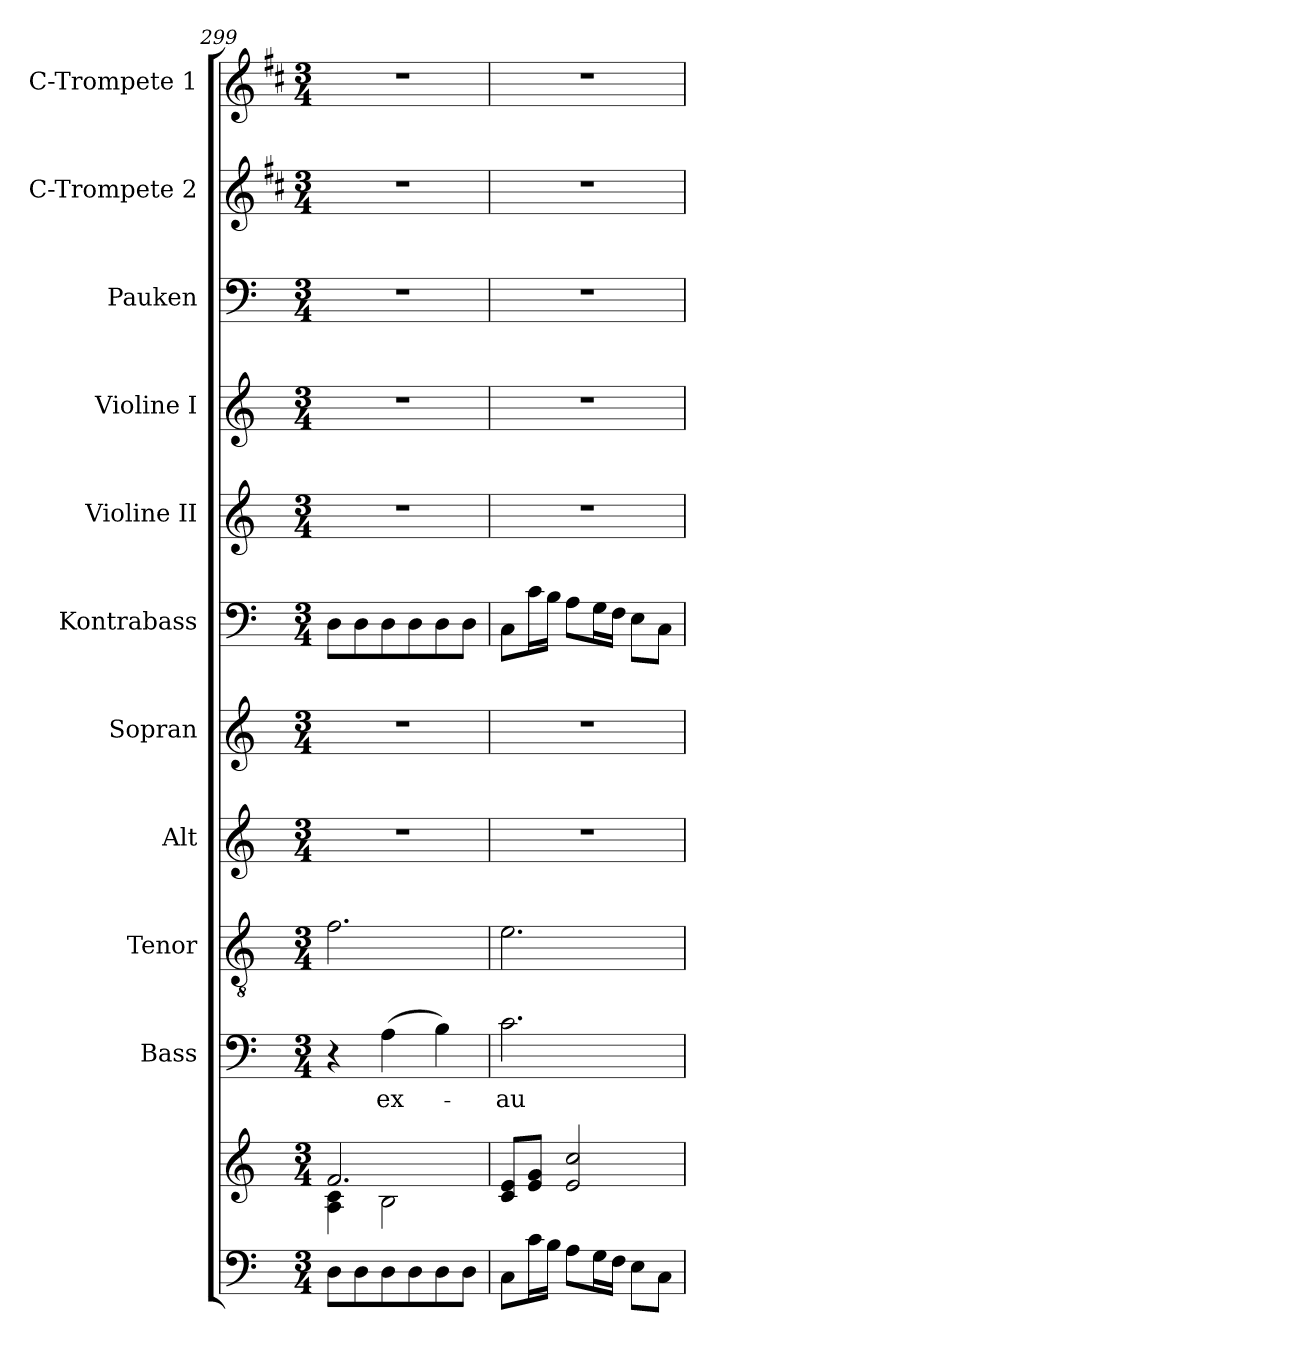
**kern	**kern	**kern	**text	**kern	**kern	**kern	**kern	**kern	**kern	**kern	**kern	**kern
*part11	*part11	*part10	*part10	*part9	*part8	*part7	*part6	*part5	*part4	*part3	*part2	*part1
*staff12	*staff11	*staff10	*staff10	*staff9	*staff8	*staff7	*staff6	*staff5	*staff4	*staff3	*staff2	*staff1
*	*	*I"Bass	*	*I"Tenor	*I"Alt	*I"Sopran	*I"Kontrabass	*I"Violine II	*I"Violine I	*I"Pauken	*I"C-Trompete 2	*I"C-Trompete 1
*	*	*I'B.	*	*I'T.	*I'A.	*I'S.	*I'Kb.	*I'Vl. II	*I'Vl. I	*I'Pk.	*I'C Trp. 2	*I'C Trp. 1
*clefF4	*clefG2	*clefF4	*	*clefGv2	*clefG2	*clefG2	*clefF4	*clefG2	*clefG2	*clefF4	*clefG2	*clefG2
*	*	*	*	*	*	*	*ITrd7c12	*	*	*	*ITrd1c2	*ITrd1c2
*k[]	*k[]	*k[]	*	*k[]	*k[]	*k[]	*k[]	*k[]	*k[]	*k[]	*k[]	*k[]
*C:	*C:	*C:	*	*C:	*C:	*C:	*C:	*C:	*C:	*C:	*C:	*C:
*M3/4	*M3/4	*M3/4	*	*M3/4	*M3/4	*M3/4	*M3/4	*M3/4	*M3/4	*M3/4	*M3/4	*M3/4
=299	=299	=299	=299	=299	=299	=299	=299	=299	=299	=299	=299	=299
*	*^	*	*	*	*	*	*	*	*	*	*	*
8D\L	2.f/	4A\ 4c\	4r	.	2.f\	2.r	2.r	8DD\L	2.r	2.r	2.r	2.r	2.r
8D\	.	.	.	.	.	.	.	8DD\	.	.	.	.	.
!	!	!	!	!LO:LY:b	!	!	!	!	!	!	!	!	!
8D\	.	2B\	(>4A\	ex-	.	.	.	8DD\	.	.	.	.	.
8D\	.	.	.	.	.	.	.	8DD\	.	.	.	.	.
8D\	.	.	4B\)	.	.	.	.	8DD\	.	.	.	.	.
8D\J	.	.	.	.	.	.	.	8DD\J	.	.	.	.	.
*	*v	*v	*	*	*	*	*	*	*	*	*	*	*
=300	=300	=300	=300	=300	=300	=300	=300	=300	=300	=300	=300	=300
!	!	!	!LO:LY:b	!	!	!	!	!	!	!	!	!
8C\L	8c/ 8e/L	2.c\	-au-	2.e\	2.r	2.r	8CC\L	2.r	2.r	2.r	2.r	2.r
16c\L	8e/ 8g/J	.	.	.	.	.	16C\L	.	.	.	.	.
16B\JJ	.	.	.	.	.	.	16BB\JJ	.	.	.	.	.
8A\L	2e/ 2cc/	.	.	.	.	.	8AA\L	.	.	.	.	.
16G\L	.	.	.	.	.	.	16GG\L	.	.	.	.	.
16F\JJ	.	.	.	.	.	.	16FF\JJ	.	.	.	.	.
8E\L	.	.	.	.	.	.	8EE\L	.	.	.	.	.
8C\J	.	.	.	.	.	.	8CC\J	.	.	.	.	.
=	=	=	=	=	=	=	=	=	=	=	=	=
*-	*-	*-	*-	*-	*-	*-	*-	*-	*-	*-	*-	*-
